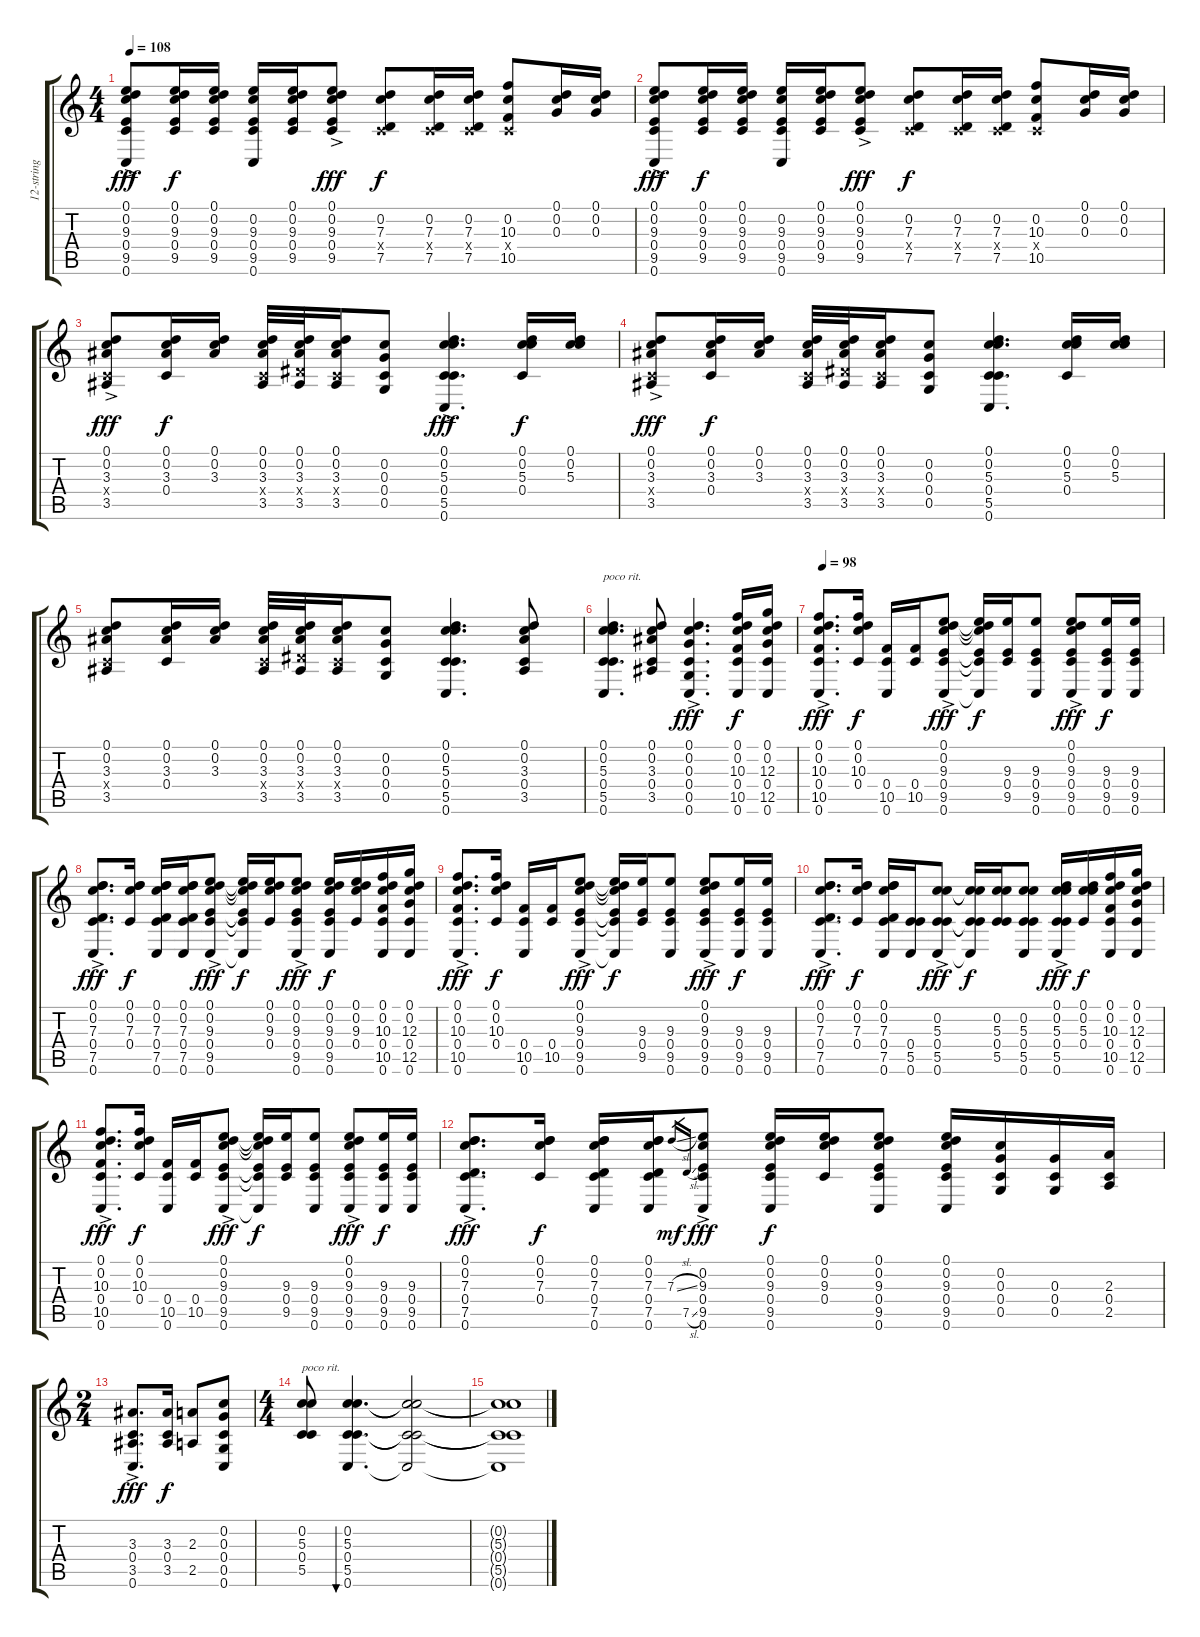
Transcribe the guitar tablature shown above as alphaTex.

\track ("12-string Acoustic Guitar 1 (dbld)" "12-string ") {instrument acousticguitarsteel}
\staff {score tabs}
\tuning (D4 C4 G3 C3 G2 C2) {hide}
\ts (4 4)
\tempo 108
\clef g2
\ks c
(0.1{ac} 0.2{ac} 9.3{ac} 0.4{ac} 9.5{ac} 0.6{ac}).8{dy fff} (0.1 0.2 9.3 0.4 9.5).16{dy f} (0.1 0.2 9.3 0.4 9.5).16 (0.2 9.3 0.4 9.5 0.6).16 (0.1 0.2 9.3 0.4 9.5).16 (0.1{ac} 0.2{ac} 9.3{ac} 0.4{ac} 9.5{ac}).8{dy fff} (0.2 7.3 0.4{x} 7.5).8{dy f} (0.2 7.3 0.4{x} 7.5).16 (0.2 7.3 0.4{x} 7.5).16 (0.2 10.3 0.4{x} 10.5).8 (0.1 0.2 0.3).16 (0.1 0.2 0.3).16 |
(0.1{ac} 0.2{ac} 9.3{ac} 0.4{ac} 9.5{ac} 0.6{ac}).8{dy fff} (0.1 0.2 9.3 0.4 9.5).16{dy f} (0.1 0.2 9.3 0.4 9.5).16 (0.2 9.3 0.4 9.5 0.6).16 (0.1 0.2 9.3 0.4 9.5).16 (0.1{ac} 0.2{ac} 9.3{ac} 0.4{ac} 9.5{ac}).8{dy fff} (0.2 7.3 0.4{x} 7.5).8{dy f} (0.2 7.3 0.4{x} 7.5).16 (0.2 7.3 0.4{x} 7.5).16 (0.2 10.3 0.4{x} 10.5).8 (0.1 0.2 0.3).16 (0.1 0.2 0.3).16 |
(0.1{ac} 0.2{ac} 3.3{ac} 0.4{ac x} 3.5{ac}).8{dy fff} (0.1 0.2 3.3 0.4).16{dy f} (0.1 0.2 3.3).16 (0.1 0.2 3.3 0.4{x} 3.5).32 (0.1 0.2 3.3 3.4{x} 3.5).32 (0.1 0.2 3.3 0.4{x} 3.5).16 (0.2 0.3 0.4 0.5).8 (0.1{ac} 0.2{ac} 5.3{ac} 0.4{ac} 5.5{ac} 0.6{ac}).4{d dy fff} (0.1 0.2 5.3 0.4).16{dy f} (0.1 0.2 5.3).16 |
(0.1{ac} 0.2{ac} 3.3{ac} 0.4{ac x} 3.5{ac}).8{dy fff} (0.1 0.2 3.3 0.4).16{dy f} (0.1 0.2 3.3).16 (0.1 0.2 3.3 0.4{x} 3.5).32 (0.1 0.2 3.3 3.4{x} 3.5).32 (0.1 0.2 3.3 0.4{x} 3.5).16 (0.2 0.3 0.4 0.5).8 (0.1 0.2 5.3 0.4 5.5 0.6).4{d} (0.1 0.2 5.3 0.4).16 (0.1 0.2 5.3).16 |
(0.1 0.2 3.3 0.4{x} 3.5).8 (0.1 0.2 3.3 0.4).16 (0.1 0.2 3.3).16 (0.1 0.2 3.3 0.4{x} 3.5).32 (0.1 0.2 3.3 3.4{x} 3.5).32 (0.1 0.2 3.3 0.4{x} 3.5).16 (0.2 0.3 0.4 0.5).8 (0.1 0.2 5.3 0.4 5.5 0.6).4{d} (0.1 0.2 3.3 0.4 3.5).8 |
(0.1 0.2 5.3 0.4 5.5 0.6).4{d txt "poco rit."} (0.1 0.2 3.3 0.4 3.5).8 (0.1{ac} 0.2{ac} 0.3{ac} 0.4{ac} 0.5{ac} 0.6{ac}).4{d dy fff} (0.1 0.2 10.3 0.4 10.5 0.6).16{dy f} (0.1 0.2 12.3 0.4 12.5 0.6).16 |
\tempo 98
(0.1{ac} 0.2{ac} 10.3{ac} 0.4{ac} 10.5{ac} 0.6{ac}).8{d dy fff} (0.1 0.2 10.3 0.4).16{dy f} (0.4 10.5 0.6).16 (0.4 10.5).16 (0.1{ac} 0.2{ac} 9.3{ac} 0.4{ac} 9.5{ac} 0.6{ac}).8{dy fff} (0.1{t} 0.2{t} 9.3{t} 0.4{t} 9.5{t} 0.6{t}).16{dy f} (9.3 0.4 9.5).16 (9.3 0.4 9.5 0.6).8 (0.1{ac} 0.2{ac} 9.3{ac} 0.4{ac} 9.5{ac} 0.6{ac}).8{dy fff} (9.3 0.4 9.5 0.6).16{dy f} (9.3 0.4 9.5 0.6).16 |
(0.1{ac} 0.2{ac} 7.3{ac} 0.4{ac} 7.5{ac} 0.6{ac}).8{d dy fff} (0.1 0.2 7.3 0.4).16{dy f} (0.1 0.2 7.3 0.4 7.5 0.6).16 (0.1 0.2 7.3 0.4 7.5 0.6).16 (0.1{ac} 0.2{ac} 9.3{ac} 0.4{ac} 9.5{ac} 0.6{ac}).8{dy fff} (0.1{t} 0.2{t} 9.3{t} 0.4{t} 9.5{t} 0.6{t}).16{dy f} (0.1 0.2 9.3 0.4).16 (0.1{ac} 0.2{ac} 9.3{ac} 0.4{ac} 9.5{ac} 0.6{ac}).8{dy fff} (0.1 0.2 9.3 0.4 9.5 0.6).16{dy f} (0.1 0.2 9.3 0.4).16 (0.1 0.2 10.3 0.4 10.5 0.6).16 (0.1 0.2 12.3 0.4 12.5 0.6).16 |
(0.1{ac} 0.2{ac} 10.3{ac} 0.4{ac} 10.5{ac} 0.6{ac}).8{d dy fff} (0.1 0.2 10.3 0.4).16{dy f} (0.4 10.5 0.6).16 (0.4 10.5).16 (0.1{ac} 0.2{ac} 9.3{ac} 0.4{ac} 9.5{ac} 0.6{ac}).8{dy fff} (0.1{t} 0.2{t} 9.3{t} 0.4{t} 9.5{t} 0.6{t}).16{dy f} (9.3 0.4 9.5).16 (9.3 0.4 9.5 0.6).8 (0.1{ac} 0.2{ac} 9.3{ac} 0.4{ac} 9.5{ac} 0.6{ac}).8{dy fff} (9.3 0.4 9.5 0.6).16{dy f} (9.3 0.4 9.5 0.6).16 |
(0.1{ac} 0.2{ac} 7.3{ac} 0.4{ac} 7.5{ac} 0.6{ac}).8{d dy fff} (0.1 0.2 7.3 0.4).16{dy f} (0.1 0.2 7.3 0.4 7.5 0.6).16 (0.4 5.5 0.6).16 (0.2{ac} 5.3{ac} 0.4{ac} 5.5{ac} 0.6{ac}).8{dy fff} (0.2{t} 5.3{t} 0.4{t} 5.5{t} 0.6{t}).16{dy f} (0.2 5.3 0.4 5.5).16 (0.2 5.3 0.4 5.5 0.6).8 (0.1{ac} 0.2{ac} 5.3{ac} 0.4{ac} 5.5{ac} 0.6{ac}).16{dy fff} (0.1 0.2 5.3 0.4).16{dy f} (0.1 0.2 10.3 0.4 10.5 0.6).16 (0.1 0.2 12.3 0.4 12.5 0.6).16 |
(0.1{ac} 0.2{ac} 10.3{ac} 0.4{ac} 10.5{ac} 0.6{ac}).8{d dy fff} (0.1 0.2 10.3 0.4).16{dy f} (0.4 10.5 0.6).16 (0.4 10.5).16 (0.1{ac} 0.2{ac} 9.3{ac} 0.4{ac} 9.5{ac} 0.6{ac}).8{dy fff} (0.1{t} 0.2{t} 9.3{t} 0.4{t} 9.5{t} 0.6{t}).16{dy f} (9.3 0.4 9.5).16 (9.3 0.4 9.5 0.6).8 (0.1{ac} 0.2{ac} 9.3{ac} 0.4{ac} 9.5{ac} 0.6{ac}).8{dy fff} (9.3 0.4 9.5 0.6).16{dy f} (9.3 0.4 9.5 0.6).16 |
(0.1{ac} 0.2{ac} 7.3{ac} 0.4{ac} 7.5{ac} 0.6{ac}).8{d dy fff} (0.1 0.2 7.3 0.4).16{dy f} (0.1 0.2 7.3 0.4 7.5 0.6).16 (0.1 0.2 7.3 0.4 7.5 0.6).16 7.3{sl}.16{gr dy mf} 7.5{sl}.16{gr} (0.2{ac} 9.3{ac} 0.4{ac} 9.5{ac} 0.6{ac}).8{dy fff} (0.1 0.2 9.3 0.4 9.5 0.6).16{dy f} (0.1 0.2 9.3 0.4).16 (0.1 0.2 9.3 0.4 9.5 0.6).8 (0.1 0.2 9.3 0.4 9.5 0.6).16 (0.2 0.3 0.4 0.5).16 (0.3 0.4 0.5).16 (2.3 0.4 2.5).16 |
\ts (2 4)
(3.3{ac} 0.4{ac} 3.5{ac} 0.6{ac}).8{d dy fff} (3.3 0.4 3.5).16{dy f} (2.3 2.5).8 (0.2 0.3 0.4 0.5 0.6).8 |
\ts (4 4)
(0.2 5.3 0.4 5.5).8{txt "poco rit."} (0.2 5.3 0.4 5.5 0.6).4{d bu 240} (0.2{t} 5.3{t} 0.4{t} 5.5{t} 0.6{t}).2 |
(0.2{t} 5.3{t} 0.4{t} 5.5{t} 0.6{t}).1
